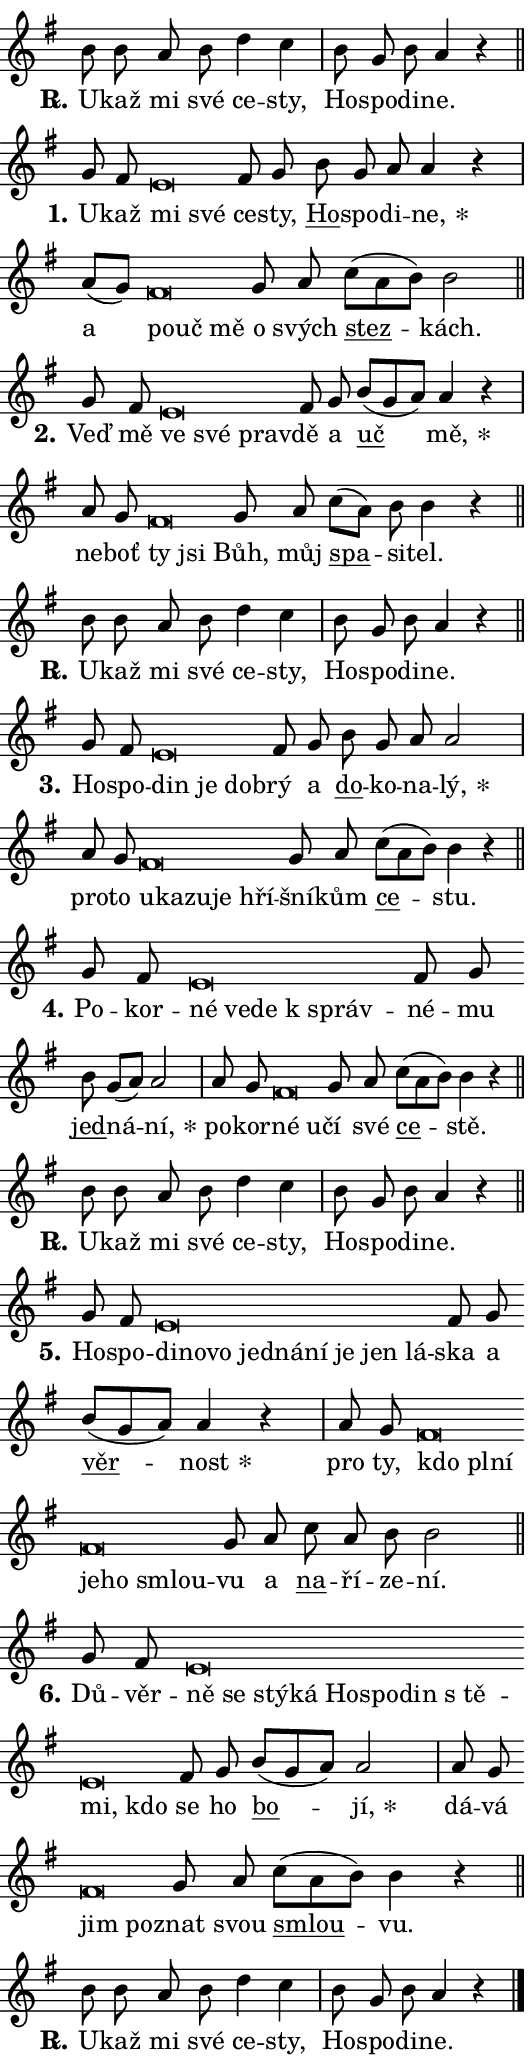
\version "2.24.0"
\header { tagline = "" }
\paper {
  indent = 0\cm
  top-margin = 0\cm
  right-margin = 0.13\cm % to fit lyric hyphens
  bottom-margin = 0\cm
  left-margin = 0\cm
  paper-width = 9\cm
  page-breaking = #ly:one-page-breaking
  system-system-spacing.basic-distance = #11
  score-system-spacing.basic-distance = #11
  ragged-last = ##f
}


%% Author: Thomas Morley
%% https://lists.gnu.org/archive/html/lilypond-user/2020-05/msg00002.html
#(define (line-position grob)
"Returns position of @var[grob} in current system:
   @code{'start}, if at first time-step
   @code{'end}, if at last time-step
   @code{'middle} otherwise
"
  (let* ((col (ly:item-get-column grob))
         (ln (ly:grob-object col 'left-neighbor))
         (rn (ly:grob-object col 'right-neighbor))
         (col-to-check-left (if (ly:grob? ln) ln col))
         (col-to-check-right (if (ly:grob? rn) rn col))
         (break-dir-left
           (and
             (ly:grob-property col-to-check-left 'non-musical #f)
             (ly:item-break-dir col-to-check-left)))
         (break-dir-right
           (and
             (ly:grob-property col-to-check-right 'non-musical #f)
             (ly:item-break-dir col-to-check-right))))
        (cond ((eqv? 1 break-dir-left) 'start)
              ((eqv? -1 break-dir-right) 'end)
              (else 'middle))))

#(define (tranparent-at-line-position vctor)
  (lambda (grob)
  "Relying on @code{line-position} select the relevant enry from @var{vctor}.
Used to determine transparency,"
    (case (line-position grob)
      ((end) (not (vector-ref vctor 0)))
      ((middle) (not (vector-ref vctor 1)))
      ((start) (not (vector-ref vctor 2))))))

noteHeadBreakVisibility =
#(define-music-function (break-visibility)(vector?)
"Makes @code{NoteHead}s transparent relying on @var{break-visibility}"
#{
  \override NoteHead.transparent =
    #(tranparent-at-line-position break-visibility)
#})

#(define delete-ledgers-for-transparent-note-heads
  (lambda (grob)
    "Reads whether a @code{NoteHead} is transparent.
If so this @code{NoteHead} is removed from @code{'note-heads} from
@var{grob}, which is supposed to be @code{LedgerLineSpanner}.
As a result ledgers are not printed for this @code{NoteHead}"
    (let* ((nhds-array (ly:grob-object grob 'note-heads))
           (nhds-list
             (if (ly:grob-array? nhds-array)
                 (ly:grob-array->list nhds-array)
                 '()))
           ;; Relies on the transparent-property being done before
           ;; Staff.LedgerLineSpanner.after-line-breaking is executed.
           ;; This is fragile ...
           (to-keep
             (remove
               (lambda (nhd)
                 (ly:grob-property nhd 'transparent #f))
               nhds-list)))
      ;; TODO find a better method to iterate over grob-arrays, similiar
      ;; to filter/remove etc for lists
      ;; For now rebuilt from scratch
      (set! (ly:grob-object grob 'note-heads)  '())
      (for-each
        (lambda (nhd)
          (ly:pointer-group-interface::add-grob grob 'note-heads nhd))
        to-keep))))

squashNotes = {
  \override NoteHead.X-extent = #'(-0.2 . 0.2)
  \override NoteHead.Y-extent = #'(-0.75 . 0)
  \override NoteHead.stencil =
    #(lambda (grob)
       (let ((pos (ly:grob-property grob 'staff-position)))
         (begin
           (if (< pos -7) (display "ERROR: Lower brevis then expected\n") (display ""))
           (if (<= pos -6) ly:text-interface::print ly:note-head::print))))
}
unSquashNotes = {
  \revert NoteHead.X-extent
  \revert NoteHead.Y-extent
  \revert NoteHead.stencil
}

hideNotes = \noteHeadBreakVisibility #begin-of-line-visible
unHideNotes = \noteHeadBreakVisibility #all-visible

% work-around for resetting accidentals
% https://lilypond.org/doc/v2.23/Documentation/notation/displaying-rhythms#unmetered-music
cadenzaMeasure = {
  \cadenzaOff
  \partial 1024 s1024
  \cadenzaOn
}

#(define-markup-command (accent layout props text) (markup?)
  "Underline accented syllable"
  (interpret-markup layout props
    #{\markup \override #'(offset . 4.3) \underline { #text }#}))

responsum = \markup \concat {
  "R" \hspace #-1.05 \path #0.1 #'((moveto 0 0.07) (lineto 0.9 0.8)) \hspace #0.05 "."
}

spaceSize = #0.6828661417322834 % exact space size for TeX Gyre Schola

\layout {
  \context {
    \Staff
    \remove "Time_signature_engraver"
    \override LedgerLineSpanner.after-line-breaking = #delete-ledgers-for-transparent-note-heads
  }
  \context {
    \Lyrics {
      \override LyricSpace.minimum-distance = \spaceSize
      \override LyricText.font-name = #"TeX Gyre Schola"
      \override LyricText.font-size = 1
      \override StanzaNumber.font-name = #"TeX Gyre Schola Bold"
      \override StanzaNumber.font-size = 1
    }
  }
  \context {
    \Score 
    \override NoteHead.text =
      #(lambda (grob) 
        (let ((pos (ly:grob-property grob 'staff-position)))
          #{\markup {
            \combine
              \halign #-0.55 \raise #(if (= pos -6) 0 0.5) \override #'(thickness . 2) \draw-line #'(3.2 . 0)
              \musicglyph "noteheads.sM1"
          }#}))
  }
}

% magnetic-lyrics.ily
%
%   written by
%     Jean Abou Samra <jean@abou-samra.fr>
%     Werner Lemberg <wl@gnu.org>
%
%   adapted by
%     Jiri Hon <jiri.hon@gmail.com>
%
% Version 2022-Apr-15

% https://www.mail-archive.com/lilypond-user@gnu.org/msg149350.html

#(define (Left_hyphen_pointer_engraver context)
   "Collect syllable-hyphen-syllable occurrences in lyrics and store
them in properties.  This engraver only looks to the left.  For
example, if the lyrics input is @code{foo -- bar}, it does the
following.

@itemize @bullet
@item
Set the @code{text} property of the @code{LyricHyphen} grob between
@q{foo} and @q{bar} to @code{foo}.

@item
Set the @code{left-hyphen} property of the @code{LyricText} grob with
text @q{foo} to the @code{LyricHyphen} grob between @q{foo} and
@q{bar}.
@end itemize

Use this auxiliary engraver in combination with the
@code{lyric-@/text::@/apply-@/magnetic-@/offset!} hook."
   (let ((hyphen #f)
         (text #f))
     (make-engraver
      (acknowledgers
       ((lyric-syllable-interface engraver grob source-engraver)
        (set! text grob)))
      (end-acknowledgers
       ((lyric-hyphen-interface engraver grob source-engraver)
        ;(when (not (grob::has-interface grob 'lyric-space-interface))
          (set! hyphen grob)));)
      ((stop-translation-timestep engraver)
       (when (and text hyphen)
         (ly:grob-set-object! text 'left-hyphen hyphen))
       (set! text #f)
       (set! hyphen #f)))))

#(define (lyric-text::apply-magnetic-offset! grob)
   "If the space between two syllables is less than the value in
property @code{LyricText@/.details@/.squash-threshold}, move the right
syllable to the left so that it gets concatenated with the left
syllable.

Use this function as a hook for
@code{LyricText@/.after-@/line-@/breaking} if the
@code{Left_@/hyphen_@/pointer_@/engraver} is active."
   (let ((hyphen (ly:grob-object grob 'left-hyphen #f)))
     (when hyphen
       (let ((left-text (ly:spanner-bound hyphen LEFT)))
         (when (grob::has-interface left-text 'lyric-syllable-interface)
           (let* ((common (ly:grob-common-refpoint grob left-text X))
                  (this-x-ext (ly:grob-extent grob common X))
                  (left-x-ext
                   (begin
                     ;; Trigger magnetism for left-text.
                     (ly:grob-property left-text 'after-line-breaking)
                     (ly:grob-extent left-text common X)))
                  ;; `delta` is the gap width between two syllables.
                  (delta (- (interval-start this-x-ext)
                            (interval-end left-x-ext)))
                  (details (ly:grob-property grob 'details))
                  (threshold (assoc-get 'squash-threshold details 0.2)))
             (when (< delta threshold)
               (let* (;; We have to manipulate the input text so that
                      ;; ligatures crossing syllable boundaries are not
                      ;; disabled.  For languages based on the Latin
                      ;; script this is essentially a beautification.
                      ;; However, for non-Western scripts it can be a
                      ;; necessity.
                      (lt (ly:grob-property left-text 'text))
                      (rt (ly:grob-property grob 'text))
                      (is-space (grob::has-interface hyphen 'lyric-space-interface))
                      (space (if is-space " " ""))
                      (extra-delta (if is-space spaceSize 0))
                      ;; Append new syllable.
                      (ltrt-space (if (and (string? lt) (string? rt))
                                (string-append lt space rt)
                                (make-concat-markup (list lt space rt))))
                      ;; Right-align `ltrt` to the right side.
                      (ltrt-space-markup (grob-interpret-markup
                               grob
                               (make-translate-markup
                                (cons (interval-length this-x-ext) 0)
                                (make-right-align-markup ltrt-space)))))
                 (begin
                   ;; Don't print `left-text`.
                   (ly:grob-set-property! left-text 'stencil #f)
                   ;; Set text and stencil (which holds all collected
                   ;; syllables so far) and shift it to the left.
                   (ly:grob-set-property! grob 'text ltrt-space)
                   (ly:grob-set-property! grob 'stencil ltrt-space-markup)
                   (ly:grob-translate-axis! grob (- (- delta extra-delta)) X))))))))))


#(define (lyric-hyphen::displace-bounds-first grob)
   ;; Make very sure this callback isn't triggered too early.
   (let ((left (ly:spanner-bound grob LEFT))
         (right (ly:spanner-bound grob RIGHT)))
     (ly:grob-property left 'after-line-breaking)
     (ly:grob-property right 'after-line-breaking)
     (ly:lyric-hyphen::print grob)))

squashThreshold = #0.4

\layout {
  \context {
    \Lyrics
    \consists #Left_hyphen_pointer_engraver
    \override LyricText.after-line-breaking =
      #lyric-text::apply-magnetic-offset!
    \override LyricHyphen.stencil = #lyric-hyphen::displace-bounds-first
    \override LyricText.details.squash-threshold = \squashThreshold
    \override LyricHyphen.minimum-distance = 0
    \override LyricHyphen.minimum-length = \squashThreshold
  }
}

squashText = \override LyricText.details.squash-threshold = 9999
unSquashText = \override LyricText.details.squash-threshold = \squashThreshold

leftText = \override LyricText.self-alignment-X = #LEFT
unLeftText = \revert LyricText.self-alignment-X

starOffset = #(lambda (grob) 
                (let ((x_offset (ly:self-alignment-interface::aligned-on-x-parent grob)))
                  (if (= x_offset 0) 0 (+ x_offset 1.2))))

star = #(define-music-function (syllable)(string?)
"Append star separator at the end of a syllable"
#{
  \once \override LyricText.X-offset = #starOffset
  \lyricmode { \markup {
    #syllable
    \override #'((font-name . "TeX Gyre Schola Bold")) \hspace #0.2 \lower #0.65 \larger "*"
  } }
#})

starAccent = #(define-music-function (syllable)(string?)
"Append star separator at the end of a syllable and make accent"
#{
  \once \override LyricText.X-offset = #starOffset
  \lyricmode { \markup {
    \accent #syllable
    \override #'((font-name . "TeX Gyre Schola Bold")) \hspace #0.2 \lower #0.65 \larger "*"
  } }
#})

breath = #(define-music-function (syllable)(string?)
"Append breathing indicator at the end of a syllable"
#{
  \lyricmode { \markup { #syllable "+" } }
#})

optionalBreath = #(define-music-function (syllable)(string?)
"Append optional breathing indicator at the end of a syllable"
#{
  \lyricmode { \markup { #syllable "(+)" } }
#})


\score {
    <<
        \new Voice = "melody" { \cadenzaOn \key g \major \relative { b'8 b a b d4 c \cadenzaMeasure \bar "|" b8 g b a4 r \cadenzaMeasure \bar "||" \break } }
        \new Lyrics \lyricsto "melody" { \lyricmode { \set stanza = \responsum
U -- kaž mi své ce -- sty, Ho -- spo -- di -- ne. } }
    >>
    \layout {}
}

\score {
    <<
        \new Voice = "melody" { \cadenzaOn \key g \major \relative { g'8 fis \bar "" \squashNotes e\breve*1/16 \hideNotes \breve*1/16 \bar "" \unHideNotes \unSquashNotes fis8 g \bar "" b g a a4 r \cadenzaMeasure \bar "|" a8[( g)] \bar "" \squashNotes fis\breve*1/16 \hideNotes \breve*1/16 \breve*1/16 \bar "" \unHideNotes \unSquashNotes g8 a \bar "" c[( a b)] b2 \cadenzaMeasure \bar "||" \break } }
        \new Lyrics \lyricsto "melody" { \lyricmode { \set stanza = "1."
U -- kaž \leftText mi \squashText své \unLeftText \unSquashText ce -- sty, \markup \accent Ho -- spo -- di -- \star ne, a \leftText po -- \squashText uč mě \unLeftText \unSquashText o svých \markup \accent stez -- kách. } }
    >>
    \layout {}
}

\score {
    <<
        \new Voice = "melody" { \cadenzaOn \key g \major \relative { g'8 fis \bar "" \squashNotes e\breve*1/16 \hideNotes \breve*1/16 \breve*1/16 \bar "" \unHideNotes \unSquashNotes fis8 g \bar "" b[( g a)] a4 r \cadenzaMeasure \bar "|" a8 g \bar "" \squashNotes fis\breve*1/16 \hideNotes \breve*1/16 \bar "" \unHideNotes \unSquashNotes g8 a \bar "" c[( a)] b b4 r \cadenzaMeasure \bar "||" \break } }
        \new Lyrics \lyricsto "melody" { \lyricmode { \set stanza = "2."
Veď mě \leftText ve \squashText své prav -- \unLeftText \unSquashText dě a \markup \accent uč \star mě, ne -- boť \leftText ty \squashText jsi \unLeftText \unSquashText Bůh, můj \markup \accent spa -- si -- tel. } }
    >>
    \layout {}
}

\score {
    <<
        \new Voice = "melody" { \cadenzaOn \key g \major \relative { b'8 b a b d4 c \cadenzaMeasure \bar "|" b8 g b a4 r \cadenzaMeasure \bar "||" \break } }
        \new Lyrics \lyricsto "melody" { \lyricmode { \set stanza = \responsum
U -- kaž mi své ce -- sty, Ho -- spo -- di -- ne. } }
    >>
    \layout {}
}

\score {
    <<
        \new Voice = "melody" { \cadenzaOn \key g \major \relative { g'8 fis \bar "" \squashNotes e\breve*1/16 \hideNotes \breve*1/16 \breve*1/16 \bar "" \unHideNotes \unSquashNotes fis8 g \bar "" b g a a2 \cadenzaMeasure \bar "|" a8 g \bar "" \squashNotes fis\breve*1/16 \hideNotes \breve*1/16 \bar "" \breve*1/16 \bar "" \breve*1/16 \breve*1/16 \bar "" \unHideNotes \unSquashNotes g8 a \bar "" c[( a b)] b4 r \cadenzaMeasure \bar "||" \break } }
        \new Lyrics \lyricsto "melody" { \lyricmode { \set stanza = "3."
Ho -- spo -- \leftText din \squashText je dob -- \unLeftText \unSquashText rý a \markup \accent do -- ko -- na -- \star lý, pro -- to \leftText u -- \squashText ka -- zu -- je hří -- \unLeftText \unSquashText šní -- kům \markup \accent ce -- stu. } }
    >>
    \layout {}
}

\score {
    <<
        \new Voice = "melody" { \cadenzaOn \key g \major \relative { g'8 fis \bar "" \squashNotes e\breve*1/16 \hideNotes \breve*1/16 \bar "" \breve*1/16 \breve*1/16 \bar "" \unHideNotes \unSquashNotes fis8 g \bar "" b g[( a)] a2 \cadenzaMeasure \bar "|" a8 g \bar "" \squashNotes fis\breve*1/16 \hideNotes \breve*1/16 \bar "" \unHideNotes \unSquashNotes g8 a \bar "" c[( a b)] b4 r \cadenzaMeasure \bar "||" \break } }
        \new Lyrics \lyricsto "melody" { \lyricmode { \set stanza = "4."
Po -- kor -- \leftText né \squashText ve -- de "k správ" -- \unLeftText \unSquashText né -- mu \markup \accent jed -- ná -- \star ní, po -- kor -- \leftText né \squashText u -- \unLeftText \unSquashText čí své \markup \accent ce -- stě. } }
    >>
    \layout {}
}

\score {
    <<
        \new Voice = "melody" { \cadenzaOn \key g \major \relative { b'8 b a b d4 c \cadenzaMeasure \bar "|" b8 g b a4 r \cadenzaMeasure \bar "||" \break } }
        \new Lyrics \lyricsto "melody" { \lyricmode { \set stanza = \responsum
U -- kaž mi své ce -- sty, Ho -- spo -- di -- ne. } }
    >>
    \layout {}
}

\score {
    <<
        \new Voice = "melody" { \cadenzaOn \key g \major \relative { g'8 fis \bar "" \squashNotes e\breve*1/16 \hideNotes \breve*1/16 \bar "" \breve*1/16 \bar "" \breve*1/16 \bar "" \breve*1/16 \bar "" \breve*1/16 \bar "" \breve*1/16 \bar "" \breve*1/16 \breve*1/16 \bar "" \unHideNotes \unSquashNotes fis8 g \bar "" b[( g a)] a4 r \cadenzaMeasure \bar "|" a8 g \bar "" \squashNotes fis\breve*1/16 \hideNotes \breve*1/16 \bar "" \breve*1/16 \bar "" \breve*1/16 \bar "" \breve*1/16 \breve*1/16 \bar "" \unHideNotes \unSquashNotes g8 a \bar "" c a b b2 \cadenzaMeasure \bar "||" \break } }
        \new Lyrics \lyricsto "melody" { \lyricmode { \set stanza = "5."
Ho -- spo -- \leftText di -- \squashText no -- vo jed -- ná -- ní je jen lá -- \unLeftText \unSquashText ska a \markup \accent věr -- \star nost pro ty, \leftText kdo \squashText pl -- ní je -- ho smlou -- \unLeftText \unSquashText vu a \markup \accent na -- ří -- ze -- ní. } }
    >>
    \layout {}
}

\score {
    <<
        \new Voice = "melody" { \cadenzaOn \key g \major \relative { g'8 fis \bar "" \squashNotes e\breve*1/16 \hideNotes \breve*1/16 \bar "" \breve*1/16 \bar "" \breve*1/16 \bar "" \breve*1/16 \bar "" \breve*1/16 \bar "" \breve*1/16 \bar "" \breve*1/16 \bar "" \breve*1/16 \breve*1/16 \bar "" \unHideNotes \unSquashNotes fis8 g \bar "" b[( g a)] a2 \cadenzaMeasure \bar "|" a8 g \bar "" \squashNotes fis\breve*1/16 \hideNotes \breve*1/16 \bar "" \unHideNotes \unSquashNotes g8 a \bar "" c[( a b)] b4 r \cadenzaMeasure \bar "||" \break } }
        \new Lyrics \lyricsto "melody" { \lyricmode { \set stanza = "6."
Dů -- věr -- \leftText ně \squashText se stý -- ká Ho -- spo -- din "s tě" -- mi, kdo \unLeftText \unSquashText se ho \markup \accent bo -- \star jí, dá -- vá \leftText jim \squashText po -- \unLeftText \unSquashText znat svou \markup \accent smlou -- vu. } }
    >>
    \layout {}
}

\score {
    <<
        \new Voice = "melody" { \cadenzaOn \key g \major \relative { b'8 b a b d4 c \cadenzaMeasure \bar "|" b8 g b a4 r \cadenzaMeasure \bar "||" \break } \bar "|." }
        \new Lyrics \lyricsto "melody" { \lyricmode { \set stanza = \responsum
U -- kaž mi své ce -- sty, Ho -- spo -- di -- ne. } }
    >>
    \layout {}
}
